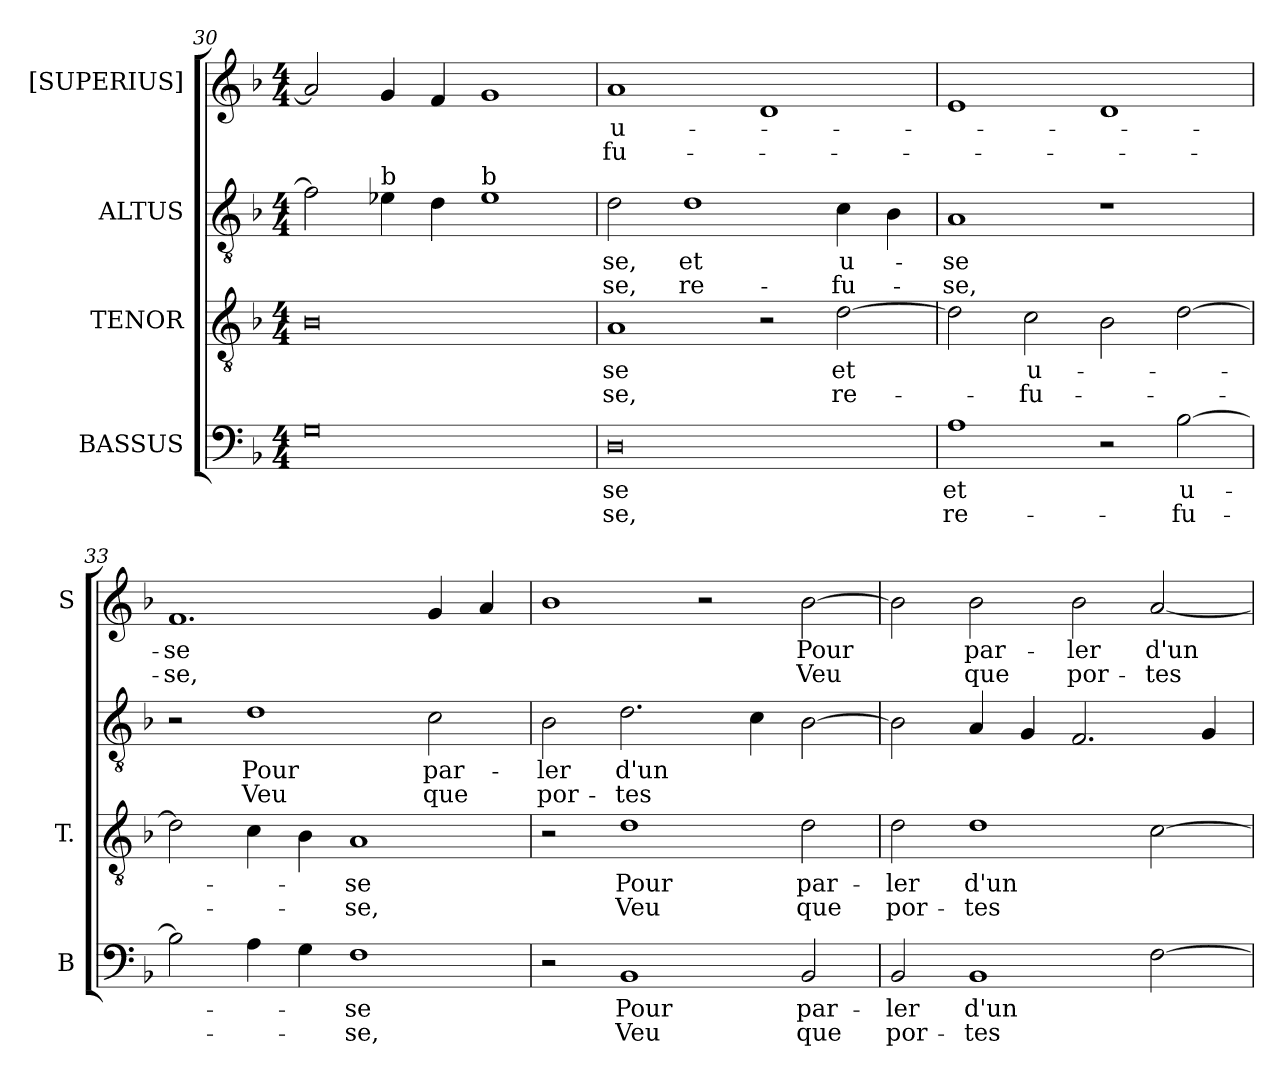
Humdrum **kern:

**kern	**text	**text	**kern	**text	**text	**kern	**text	**text	**kern	**text	**text
*part4	*part4	*part4	*part3	*part3	*part3	*part2	*part2	*part2	*part1	*part1	*part1
*staff4	*staff4	*staff4	*staff3	*staff3	*staff3	*staff2	*staff2	*staff2	*staff1	*staff1	*staff1
*I"BASSUS	*	*	*I"TENOR	*	*	*I"ALTUS	*	*	*I"[SUPERIUS]	*	*
*I'B	*	*	*I'T.	*	*	*	*	*	*I'S	*	*
*clefF4	*	*	*clefGv2	*	*	*clefGv2	*	*	*clefG2	*	*
*	*	*	*ITrd7c12	*	*	*ITrd7c12	*	*	*	*	*
*k[b-]	*	*	*k[b-]	*	*	*k[b-]	*	*	*k[b-]	*	*
*M4/4	*	*	*M4/4	*	*	*M4/4	*	*	*M4/4	*	*
=30	=30	=30	=30	=30	=30	=30	=30	=30	=30	=30	=30
0G	.	.	0BB-	.	.	2F\]	.	.	2a/]	.	.
!	!	!	!	!	!	!LO:TX:a:t=b	!	!	!	!	!
.	.	.	.	.	.	4E-X\	.	.	4g/	.	.
.	.	.	.	.	.	4D\	.	.	4f/	.	.
!	!	!	!	!	!	!LO:TX:a:t=b	!	!	!	!	!
.	.	.	.	.	.	1E-	.	.	1g	.	.
=31	=31	=31	=31	=31	=31	=31	=31	=31	=31	=31	=31
!	!LO:LY:b	!LO:LY:b	!	!LO:LY:b	!LO:LY:b	!	!LO:LY:b	!LO:LY:b	!	!LO:LY:b	!LO:LY:b
0D	-se	-se,	1AA	-se	-se,	2D\	-se,	-se,	1a	u-	-fu-
!	!	!	!	!	!	!	!LO:LY:b	!LO:LY:b	!	!	!
.	.	.	.	.	.	1D	et	re-	.	.	.
.	.	.	2r	.	.	.	.	.	1d	.	.
!	!	!	!	!LO:LY:b	!LO:LY:b	!	!LO:LY:b	!LO:LY:b	!	!	!
.	.	.	[2D\	et	re-	4C\	u-	-fu-	.	.	.
.	.	.	.	.	.	4BB-\	.	.	.	.	.
=32	=32	=32	=32	=32	=32	=32	=32	=32	=32	=32	=32
!	!LO:LY:b	!LO:LY:b	!	!	!	!	!LO:LY:b	!LO:LY:b	!	!	!
1A	et	re-	2D\]	.	.	1AA	-se	-se,	1e	.	.
!	!	!	!	!LO:LY:b	!LO:LY:b	!	!	!	!	!	!
.	.	.	2C\	u-	-fu-	.	.	.	.	.	.
2r	.	.	2BB-\	.	.	1r	.	.	1d	.	.
!	!LO:LY:b	!LO:LY:b	!	!	!	!	!	!	!	!	!
[2B-\	u-	-fu-	[2D\	.	.	.	.	.	.	.	.
=33	=33	=33	=33	=33	=33	=33	=33	=33	=33	=33	=33
!	!	!	!	!	!	!	!	!	!	!LO:LY:b	!LO:LY:b
2B-\]	.	.	2D\]	.	.	2r	.	.	1.f	-se	-se,
!	!	!	!	!	!	!	!LO:LY:b	!LO:LY:b	!	!	!
4A\	.	.	4C\	.	.	1D	Pour	Veu	.	.	.
4G\	.	.	4BB-\	.	.	.	.	.	.	.	.
!	!LO:LY:b	!LO:LY:b	!	!LO:LY:b	!LO:LY:b	!	!	!	!	!	!
1F	-se	-se,	1AA	-se	-se,	.	.	.	.	.	.
!	!	!	!	!	!	!	!LO:LY:b	!LO:LY:b	!	!	!
.	.	.	.	.	.	2C\	par-	que	4g/	.	.
.	.	.	.	.	.	.	.	.	4a/	.	.
=34	=34	=34	=34	=34	=34	=34	=34	=34	=34	=34	=34
!	!	!	!	!	!	!	!LO:LY:b	!LO:LY:b	!	!	!
2r	.	.	2r	.	.	2BB-\	-ler	por-	1b-	.	.
!	!LO:LY:b	!LO:LY:b	!	!LO:LY:b	!LO:LY:b	!	!LO:LY:b	!LO:LY:b	!	!	!
1BB-	Pour	Veu	1D	Pour	Veu	2.D\	d'un	-tes	.	.	.
.	.	.	.	.	.	.	.	.	2r	.	.
.	.	.	.	.	.	4C\	.	.	.	.	.
!	!LO:LY:b	!LO:LY:b	!	!LO:LY:b	!LO:LY:b	!	!	!	!	!LO:LY:b	!LO:LY:b
2BB-/	par-	que	2D\	par-	que	[2BB-\	.	.	[2b-\	Pour	Veu
!!LO:LB:g=z
=35	=35	=35	=35	=35	=35	=35	=35	=35	=35	=35	=35
!	!LO:LY:b	!LO:LY:b	!	!LO:LY:b	!LO:LY:b	!	!	!	!	!	!
2BB-/	-ler	por-	2D\	-ler	por-	2BB-\]	.	.	2b-\]	.	.
!	!LO:LY:b	!LO:LY:b	!	!LO:LY:b	!LO:LY:b	!	!	!	!	!LO:LY:b	!LO:LY:b
1BB-	d'un	-tes	1D	d'un	-tes	4AA/	.	.	2b-\	par-	que
.	.	.	.	.	.	4GG/	.	.	.	.	.
!	!	!	!	!	!	!	!	!	!	!LO:LY:b	!LO:LY:b
.	.	.	.	.	.	2.FF/	.	.	2b-\	-ler	por-
!	!	!	!	!	!	!	!	!	!	!LO:LY:b	!LO:LY:b
[2F\	.	.	[2C\	.	.	.	.	.	[2a/	d'un	-tes
.	.	.	.	.	.	4GG/	.	.	.	.	.
=	=	=	=	=	=	=	=	=	=	=	=
*-	*-	*-	*-	*-	*-	*-	*-	*-	*-	*-	*-
